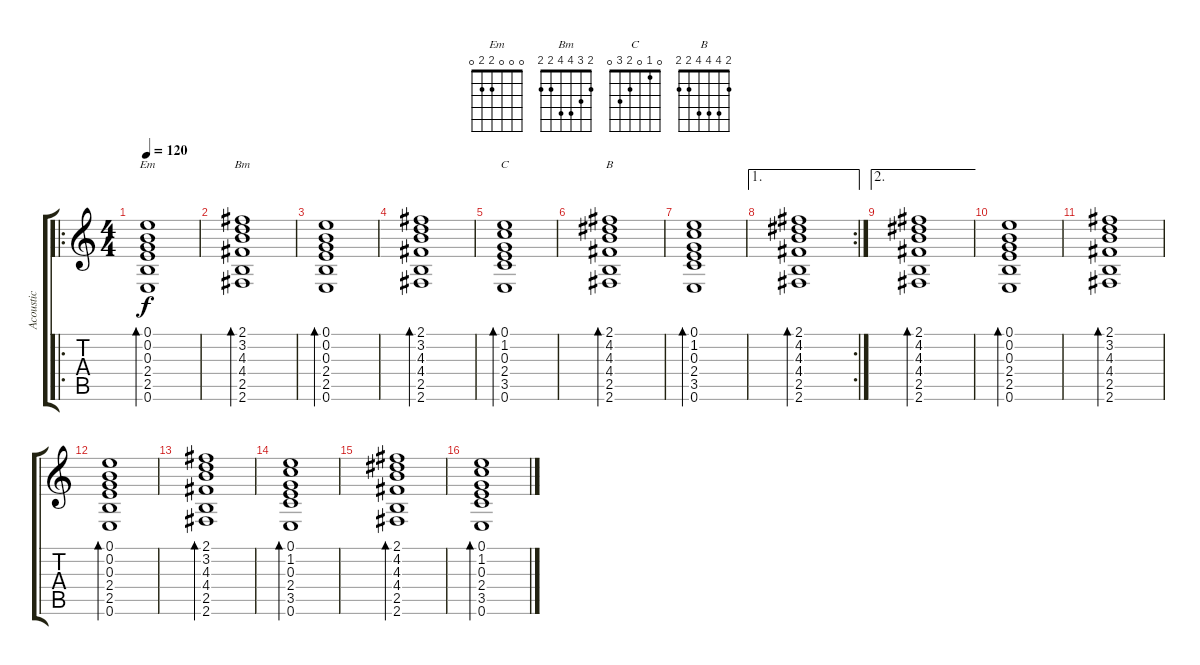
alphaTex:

\track ("Acoustic" "Acoustic") {instrument acousticguitarsteel}
\staff {score tabs}
\tuning (E4 B3 G3 D3 A2 E2) {hide}
\chord ("Em" 0 0 0 2 2 0)
\chord ("Bm" 2 3 4 4 2 2)
\chord ("C" 0 1 0 2 3 0)
\chord ("B" 2 4 4 4 2 2)
\ro
\ts (4 4)
\tempo 120
\clef g2
\ks c
(0.1 0.2 0.3 2.4 2.5 0.6).1{bd 30 ch "Em" dy f instrument acousticguitarsteel} |
(2.1 3.2 4.3 4.4 2.5 2.6).1{bd 30 ch "Bm"} |
(0.1 0.2 0.3 2.4 2.5 0.6).1{bd 30} |
(2.1 3.2 4.3 4.4 2.5 2.6).1{bd 30} |
(0.1 1.2 0.3 2.4 3.5 0.6).1{bd 30 ch "C"} |
(2.1 4.2 4.3 4.4 2.5 2.6).1{bd 30 ch "B"} |
(0.1 1.2 0.3 2.4 3.5 0.6).1{bd 30} |
\ae 1
\rc 2
(2.1 4.2 4.3 4.4 2.5 2.6).1{bd 30} |
\ae 2
(2.1 4.2 4.3 4.4 2.5 2.6).1{bd 30} |
(0.1 0.2 0.3 2.4 2.5 0.6).1{bd 30} |
(2.1 3.2 4.3 4.4 2.5 2.6).1{bd 30} |
(0.1 0.2 0.3 2.4 2.5 0.6).1{bd 30} |
(2.1 3.2 4.3 4.4 2.5 2.6).1{bd 30} |
(0.1 1.2 0.3 2.4 3.5 0.6).1{bd 30} |
(2.1 4.2 4.3 4.4 2.5 2.6).1{bd 30} |
(0.1 1.2 0.3 2.4 3.5 0.6).1{bd 30}
